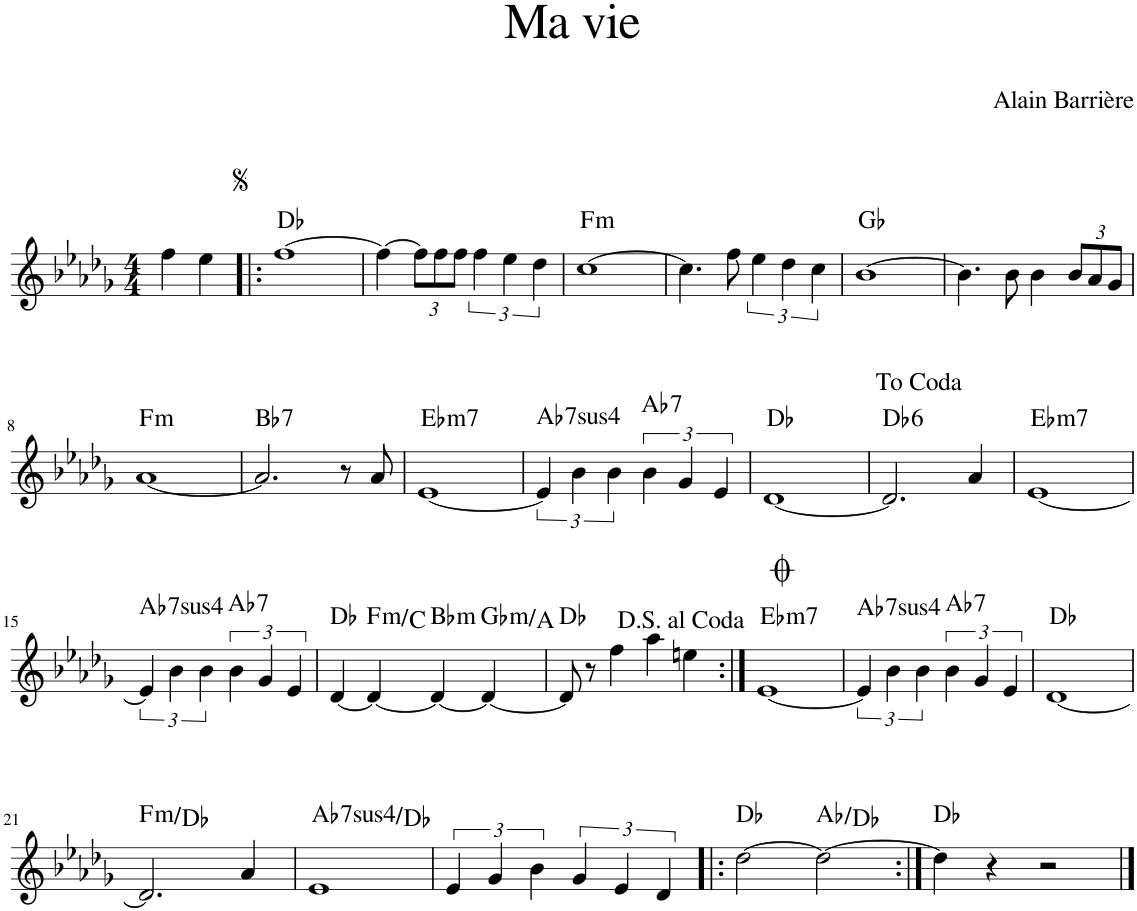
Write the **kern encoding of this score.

**kern	**harte
*part1	*part1
*staff1	*
*I"Piano	*
*I'Pno.	*
*clefG2	*
*k[b-e-a-d-g-]	*
*M4/4	*
=1	=1
4ff\	.
4ee-\	.
=2!|:	=2!|:
[1ff	Db:maj
=3	=3
4ff\_	.
*Xbrackettup	*
12ff\L]	.
12ff\	.
12ff\J	.
*brackettup	*
6ff\	.
6ee-\	.
6dd-\	.
=4	=4
!	!LO:H:kt=m
[1cc	F:min
=5	=5
4.cc\]	.
8ff\	.
6ee-\	.
6dd-\	.
6cc\	.
=6	=6
[1b-	Gb:maj
=7	=7
4.b-\]	.
8b-\	.
4b-\	.
*Xbrackettup	*
12b-/L	.
12a-/	.
12g-/J	.
!!LO:LB:g=z
=8	=8
!	!LO:H:kt=m
[1a-	F:min
=9	=9
!	!LO:H:kt=7
2.a-/]	Bb:7
8r	.
8a-/	.
=10	=10
!	!LO:H:kt=m7
[1e-	Eb:min7
=11	=11
*brackettup	*
!	!LO:H:kt=74
6e-/]	Ab:sus4(7)
6b-\	.
6b-\	.
!	!LO:H:kt=7
6b-\	Ab:7
6g-/	.
6e-/	.
=12	=12
[1d-	Db:maj
=13	=13
!	!LO:H:kt=6
2.d-/]	Db:maj6
4a-/	.
=14	=14
!	!LO:H:kt=m7
[1e-	Eb:min7
!!LO:LB:g=z
=15	=15
!	!LO:H:kt=74
6e-/]	Ab:sus4(7)
6b-\	.
6b-\	.
!	!LO:H:kt=7
6b-\	Ab:7
6g-/	.
6e-/	.
=16	=16
[4d-/	Db:maj
!	!LO:H:kt=m
4d-/_	F:min/5
!	!LO:H:kt=m
4d-/_	Bb:min
!	!LO:H:kt=m
4d-/_	Gb:min/#2
=17	=17
8d-/]	Db:maj
8r	.
4ff\	.
4aa-\	.
4een\	.
=18:|!	=18:|!
!	!LO:H:kt=m7
[1e-	Eb:min7
=19	=19
!	!LO:H:kt=74
6e-/]	Ab:sus4(7)
6b-\	.
6b-\	.
!	!LO:H:kt=7
6b-\	Ab:7
6g-/	.
6e-/	.
=20	=20
[1d-	Db:maj
!!LO:LB:g=z
=21	=21
!	!LO:H:kt=m
2.d-/]	F:min/b6
4a-/	.
=22	=22
!	!LO:H:kt=74
1e-	Ab:sus4(7)/4
=23	=23
6e-/	.
6g-/	.
6b-\	.
6g-/	.
6e-/	.
6d-/	.
=24!|:	=24!|:
[2dd-\	Db:maj
2dd-\_	Ab:maj/4
=25:|!	=25:|!
4dd-\]	Db:maj
4r	.
2r	.
==	==
*-	*-
